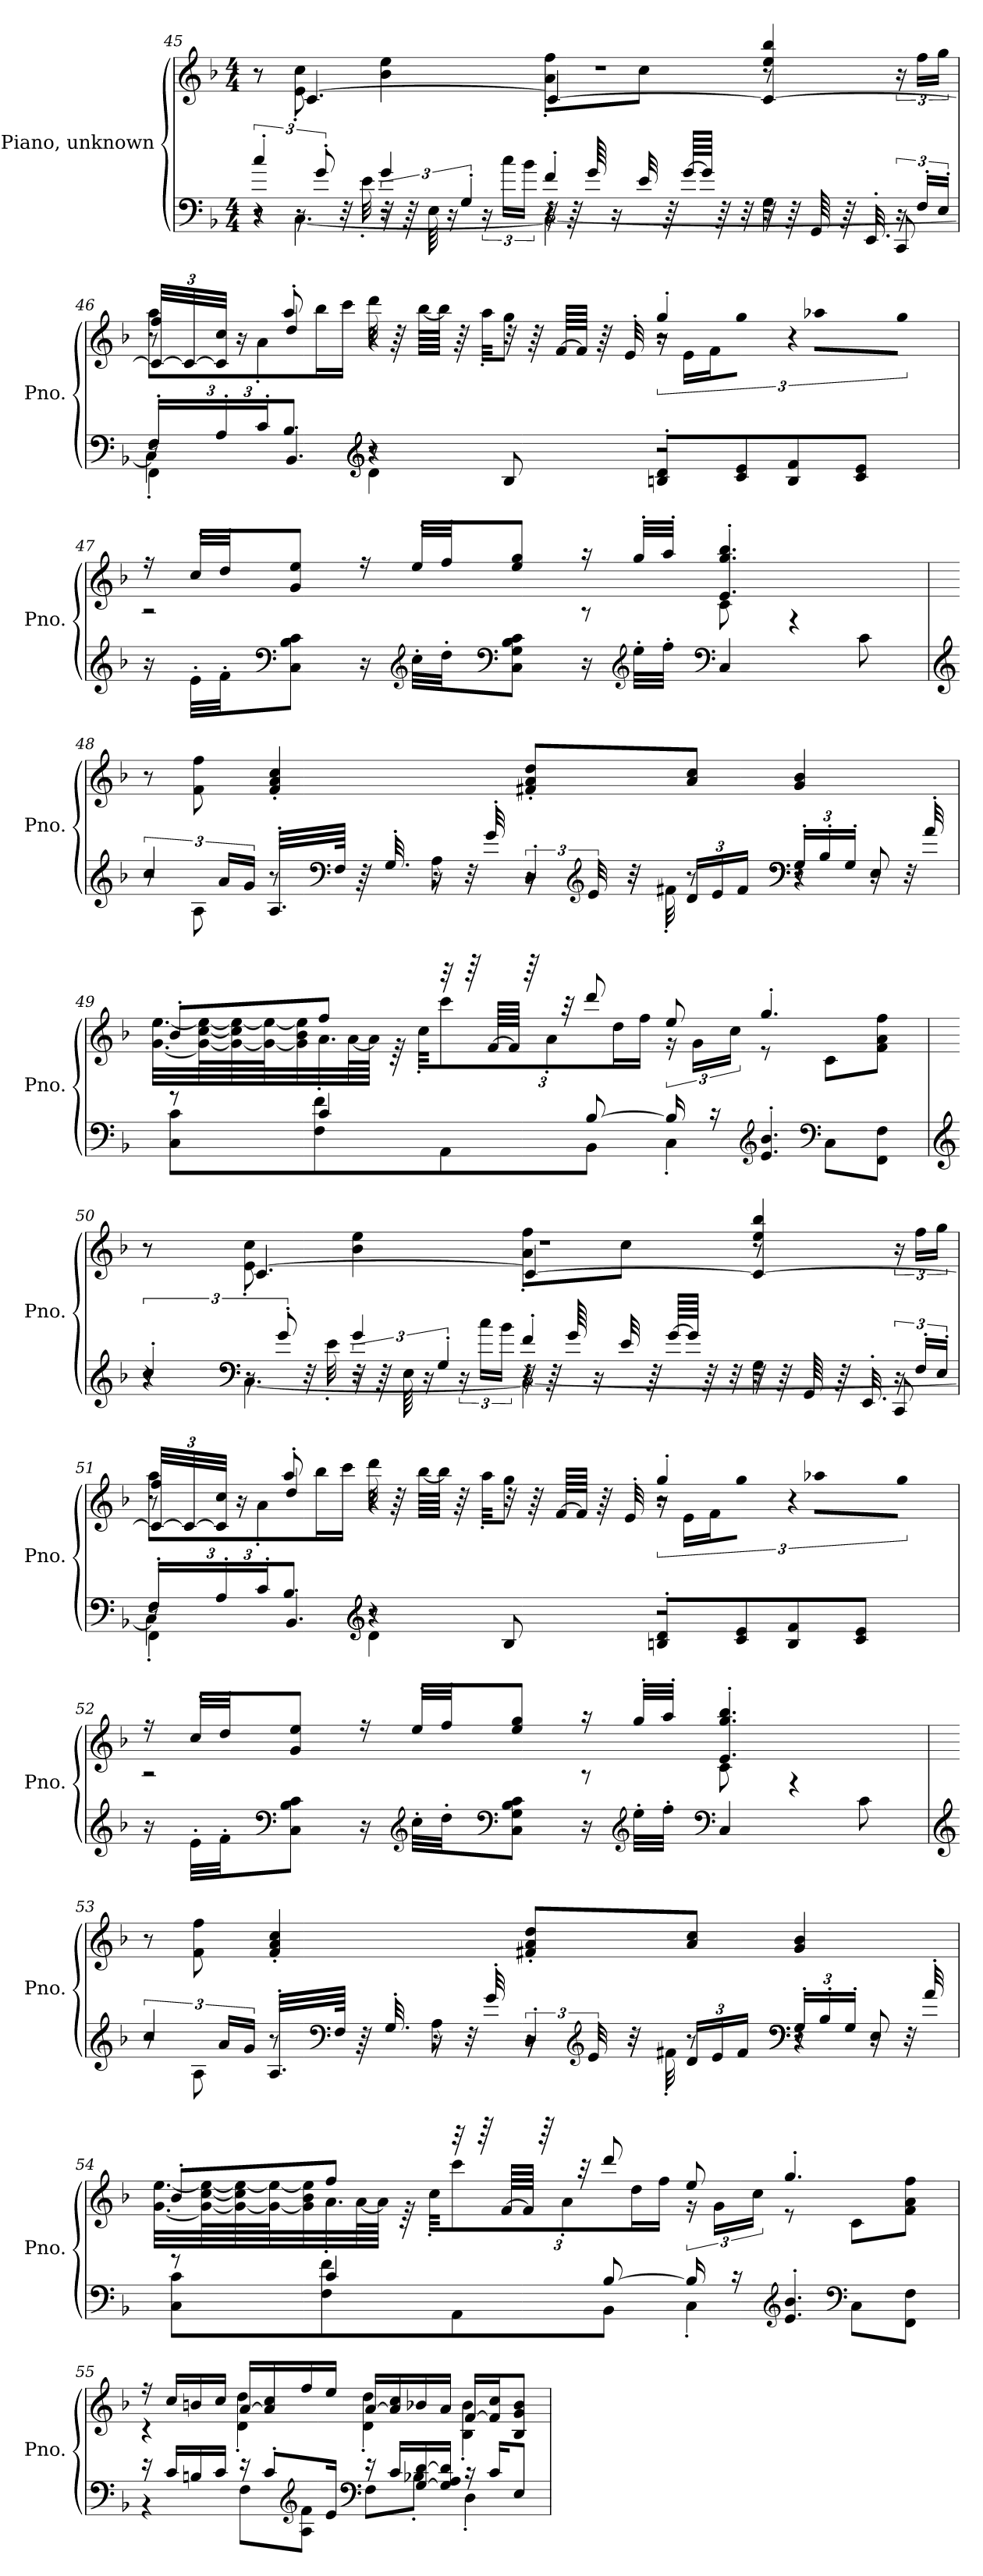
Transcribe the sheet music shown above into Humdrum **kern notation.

**kern	**kern
*part1	*part1
*staff2	*staff1
*I"Piano, unknown	*
*I'Pno.	*
!!LO:LB:g=z
*clefF4	*clefG2
*k[b-]	*k[b-]
*M4/4	*M4/4
=45	=45
*^	*^
*	*^	*	*^
*	*	*^	*	*	*
6cc'/	8r	4r	8r	1r	8r	8r
.	16r	.	[4.C\	.	8e\' 8cc\'	[4.c/
12g'/	.	.	.	.	.	.
.	32r	.	.	.	.	.
.	32e'\	.	.	.	.	.
12r	32r	4g/	.	.	4b-\ 4ee\	.
.	64r	.	.	.	.	.
.	64E\	.	.	.	.	.
.	16r	.	.	.	.	.
6G'/	.	.	.	.	.	.
.	24r	.	.	.	.	.
.	24cc\LL	.	.	.	.	.
.	24b-\JJ	.	.	.	.	.
32r	4r	4f'/	2C\_	.	8a\' 8ff\'L	4c/_
64r	.	.	.	.	.	.
64g/	.	.	.	.	.	.
16r	.	.	.	.	.	.
32e/	.	.	.	.	8cc\J	.
64r	.	.	.	.	.	.
[64g/LLLL	.	.	.	.	.	.
64g/JJJJ]	.	.	.	.	.	.
64r	.	.	.	.	.	.
32r	.	.	.	.	.	.
32r	4G\	8r	.	.	8r	4c/_ 4ee/ 4bb-/
64r	.	.	.	.	.	.
64GG/	.	.	.	.	.	.
64r	.	.	.	.	.	.
32.EE'/	.	.	.	.	.	.
24r	.	8CC/	.	.	24r	.
24F'/LL	.	.	.	.	24ff\LL	.
24E'/JJ	.	.	.	.	24gg\JJ	.
!!LO:LB:g=z	!!	!!
=46	=46	=46	=46	=46	=46	=46
*Xbrackettup	*	*	*	*	*Xbrackettup	*
24F'/LL	4FF'\	8r	4C\]	8r	12aa\L	48c/_ 48ff/LLL
.	.	.	.	.	.	48c/_
24A'/	.	.	.	.	.	48c/] 48cc/JJJ
.	.	.	.	.	.	16r
24c'/J	.	.	.	.	12a'\	.
8B-/J	.	4.BB-'/	.	8aa'/	.	4dd/
.	.	.	.	.	24bb-\L	.
.	.	.	.	.	24ccc\JJ	.
*clefG2	*	*	*	*	*	*
8r	4d\	.	4r	4r	32ddd\	.
.	.	.	.	.	64r	.
.	.	.	.	.	[64bb-\LLLL	.
.	.	.	.	.	64bb-\JJJJ]	.
.	.	.	.	.	64r	.
.	.	.	.	.	32aa'\KKL	.
8B-/	.	.	.	.	8gg\J	32r
.	.	.	.	.	.	64r
.	.	.	.	.	.	[64f/LLLL
.	.	.	.	.	.	64f/JJJJ]
.	.	.	.	.	.	64r
.	.	.	.	.	.	32e'/
*	*	*	*	*	*brackettup	*
8Bn/' 8d/'L	2r	2r	2r	4gg'/	24r	2r
.	.	.	.	.	24e\LL	.
.	.	.	.	.	24f\J	.
8c/ 8e/	.	.	.	.	8gg\J	.
8B/ 8f/	.	.	.	4r	8aa-X\L	.
8c/ 8e/J	.	.	.	.	8gg\J	.
*v	*v	*v	*v	*	*	*
*	*	*v	*v
!!LO:LB:g=z
=47	=47	=47
16r	16r	2r
32e'\LLL	32cc'/LLL	.
32f'\JJ	32dd'/JJ	.
*clefF4	*	*
8C\ 8B-\ 8c\J	8g/ 8ee/J	.
16r	16r	.
*clefG2	*	*
32cc'\LLL	32ee'/LLL	.
32dd'\JJ	32ff'/JJ	.
*clefF4	*	*
8C\ 8G\ 8B-\ 8c\J	8ee/ 8gg/J	.
16r	16r	8r
*clefG2	*	*
32ee'\LLL	32gg'/LLL	.
32ff'\JJJ	32aa'/JJJ	.
*clefF4	*	*
4C/	4.e/' 4.gg/' 4.bb-/'	8c\
.	.	4r
8c\	.	.
*	*v	*v
!!LO:LB:g=z
=48	=48
*clefG2	*
*brackettup	*
*^	*
*	*^	*
6cc/	8r	2r	8r
.	8A\	.	8f\ 8ff\
24a/LL	.	.	.
24g/JJ	.	.	.
32.A'/LLL	8r	.	4f/' 4a/' 4cc/'
*clefF4	*	*	*
64F/JJJk	.	.	.
64r	.	.	.
32.G'/	.	.	.
16r	8A\	.	.
32r	.	.	.
32g'/	.	.	.
24r	16r	4D'/	8f#X/' 8a/' 8dd/'L
*clefG2	*	*	*
48e/	.	.	.
16r	32r	.	.
.	32f#X'\	.	.
*Xbrackettup	*	*	*
24d/LL	8r	.	8a/ 8cc/J
24e/	.	.	.
24f#/JJ	.	.	.
*clefF4	*	*	*
24G'/LL	4r	8r	4g/ 4b-/
24B-'/	.	.	.
24G'/JJ	.	.	.
16r	.	8E/	.
32r	.	.	.
32a'/	.	.	.
*	*v	*v	*
!!LO:LB:g=z
=49	=49	=49
*	*	*^
8r	8C\ 8c\L	8b-'/L	[32.g\ [32.ee\LLL
.	.	.	64g\_ [64cc\ 64ee\_L
.	.	.	64g\_ 64cc\] 64ee\_
.	.	.	64g\_ 64ee\_J
.	.	.	32g\] 32b-\ 32ee\]
4c/	8F\ 8f\	8ff/J	32.a'\
.	.	.	[64a\L
.	.	.	64a\JJJJ]
.	.	.	64r
.	.	.	32cc'\KKL
*	*	*	*Xbrackettup
.	8AA\	32r	12ccc\
.	.	64r	.
.	.	[64f/LLLL	.
.	.	64f/JJJJ]	.
.	.	64r	.
.	.	.	12a'\
.	.	32r	.
[8B-/	8BB-\J	8ddd/	.
.	.	.	24dd\L
.	.	.	24ff\JJ
*	*	*	*brackettup
16B-/]	4C'\	8ee/	24r
.	.	.	24g\LL
16r	.	.	.
.	.	.	24cc\JJ
*clefG2	*	*	*
4.e/' 4.b-/'	.	4.gg'/	8r
*clefF4	*	*	*
.	8C\L	.	8c\L
.	8FF\ 8F\J	.	8f\ 8a\ 8ff\J
*v	*v	*	*
*	*v	*v
!!LO:PB:g=z
=50	=50
*clefG2	*
*brackettup	*
*^	*^
*	*^	*	*^
*	*	*^	*	*	*
6cc'/	8r	4r	8r	1r	8r	8r
*clefF4	*	*	*	*	*	*
.	16r	.	[4.C\	.	8e\' 8cc\'	[4.c/
12g'/	.	.	.	.	.	.
.	32r	.	.	.	.	.
.	32e'\	.	.	.	.	.
12r	32r	4g/	.	.	4b-\ 4ee\	.
.	64r	.	.	.	.	.
.	64E\	.	.	.	.	.
.	16r	.	.	.	.	.
6G'/	.	.	.	.	.	.
.	24r	.	.	.	.	.
.	24cc\LL	.	.	.	.	.
.	24b-\JJ	.	.	.	.	.
32r	4r	4f'/	2C\_	.	8a\' 8ff\'L	4c/_
64r	.	.	.	.	.	.
64g/	.	.	.	.	.	.
16r	.	.	.	.	.	.
32e/	.	.	.	.	8cc\J	.
64r	.	.	.	.	.	.
[64g/LLLL	.	.	.	.	.	.
64g/JJJJ]	.	.	.	.	.	.
64r	.	.	.	.	.	.
32r	.	.	.	.	.	.
32r	4G\	8r	.	.	8r	4c/_ 4ee/ 4bb-/
64r	.	.	.	.	.	.
64GG/	.	.	.	.	.	.
64r	.	.	.	.	.	.
32.EE'/	.	.	.	.	.	.
24r	.	8CC/	.	.	24r	.
24F'/LL	.	.	.	.	24ff\LL	.
24E'/JJ	.	.	.	.	24gg\JJ	.
!!LO:LB:g=z	!!	!!
=51	=51	=51	=51	=51	=51	=51
*Xbrackettup	*	*	*	*	*Xbrackettup	*
24F'/LL	4FF'\	8r	4C\]	8r	12aa\L	48c/_ 48ff/LLL
.	.	.	.	.	.	48c/_
24A'/	.	.	.	.	.	48c/] 48cc/JJJ
.	.	.	.	.	.	16r
24c'/J	.	.	.	.	12a'\	.
8B-/J	.	4.BB-'/	.	8aa'/	.	4dd/
.	.	.	.	.	24bb-\L	.
.	.	.	.	.	24ccc\JJ	.
*clefG2	*	*	*	*	*	*
8r	4d\	.	4r	4r	32ddd\	.
.	.	.	.	.	64r	.
.	.	.	.	.	[64bb-\LLLL	.
.	.	.	.	.	64bb-\JJJJ]	.
.	.	.	.	.	64r	.
.	.	.	.	.	32aa'\KKL	.
8B-/	.	.	.	.	8gg\J	32r
.	.	.	.	.	.	64r
.	.	.	.	.	.	[64f/LLLL
.	.	.	.	.	.	64f/JJJJ]
.	.	.	.	.	.	64r
.	.	.	.	.	.	32e'/
*	*	*	*	*	*brackettup	*
8Bn/' 8d/'L	2r	2r	2r	4gg'/	24r	2r
.	.	.	.	.	24e\LL	.
.	.	.	.	.	24f\J	.
8c/ 8e/	.	.	.	.	8gg\J	.
8B/ 8f/	.	.	.	4r	8aa-X\L	.
8c/ 8e/J	.	.	.	.	8gg\J	.
*v	*v	*v	*v	*	*	*
*	*	*v	*v
!!LO:LB:g=z
=52	=52	=52
16r	16r	2r
32e'\LLL	32cc'/LLL	.
32f'\JJ	32dd'/JJ	.
*clefF4	*	*
8C\ 8B-\ 8c\J	8g/ 8ee/J	.
16r	16r	.
*clefG2	*	*
32cc'\LLL	32ee'/LLL	.
32dd'\JJ	32ff'/JJ	.
*clefF4	*	*
8C\ 8G\ 8B-\ 8c\J	8ee/ 8gg/J	.
16r	16r	8r
*clefG2	*	*
32ee'\LLL	32gg'/LLL	.
32ff'\JJJ	32aa'/JJJ	.
*clefF4	*	*
4C/	4.e/' 4.gg/' 4.bb-/'	8c\
.	.	4r
8c\	.	.
*	*v	*v
!!LO:LB:g=z
=53	=53
*clefG2	*
*brackettup	*
*^	*
*	*^	*
6cc/	8r	2r	8r
.	8A\	.	8f\ 8ff\
24a/LL	.	.	.
24g/JJ	.	.	.
32.A'/LLL	8r	.	4f/' 4a/' 4cc/'
*clefF4	*	*	*
64F/JJJk	.	.	.
64r	.	.	.
32.G'/	.	.	.
16r	8A\	.	.
32r	.	.	.
32g'/	.	.	.
24r	16r	4D'/	8f#X/' 8a/' 8dd/'L
*clefG2	*	*	*
48e/	.	.	.
16r	32r	.	.
.	32f#X'\	.	.
*Xbrackettup	*	*	*
24d/LL	8r	.	8a/ 8cc/J
24e/	.	.	.
24f#/JJ	.	.	.
*clefF4	*	*	*
24G'/LL	4r	8r	4g/ 4b-/
24B-'/	.	.	.
24G'/JJ	.	.	.
16r	.	8E/	.
32r	.	.	.
32a'/	.	.	.
*	*v	*v	*
!!LO:LB:g=z
=54	=54	=54
*	*	*^
8r	8C\ 8c\L	8b-'/L	[32.g\ [32.ee\LLL
.	.	.	64g\_ [64cc\ 64ee\_L
.	.	.	64g\_ 64cc\] 64ee\_
.	.	.	64g\_ 64ee\_J
.	.	.	32g\] 32b-\ 32ee\]
4c/	8F\ 8f\	8ff/J	32.a'\
.	.	.	[64a\L
.	.	.	64a\JJJJ]
.	.	.	64r
.	.	.	32cc'\KKL
*	*	*	*Xbrackettup
.	8AA\	32r	12ccc\
.	.	64r	.
.	.	[64f/LLLL	.
.	.	64f/JJJJ]	.
.	.	64r	.
.	.	.	12a'\
.	.	32r	.
[8B-/	8BB-\J	8ddd/	.
.	.	.	24dd\L
.	.	.	24ff\JJ
*	*	*	*brackettup
16B-/]	4C'\	8ee/	24r
.	.	.	24g\LL
16r	.	.	.
.	.	.	24cc\JJ
*clefG2	*	*	*
4.e/' 4.b-/'	.	4.gg'/	8r
*clefF4	*	*	*
.	8C\L	.	8c\L
.	8FF\ 8F\J	.	8f\ 8a\ 8ff\J
!!LO:LB:g=z	!!
=55	=55	=55	=55
16r	4r	16r	4r
16c/LL	.	16cc/LL	.
16Bn/	.	16bn/	.
16c/JJ	.	16cc/JJ	.
16r	8F\L	[16a/LL	4d\' 4dd\'
8c'/L	.	16a/] 16cc/	.
*clefG2	*	*	*
.	8A\ 8f\J	16ff/	.
16e/Jk	.	16ee/JJ	.
*clefF4	*	*	*
16r	8F\L	[16a/LL	4d\' 4dd\'
16c/LL	.	16a/] 16cc/	.
[16G/ [16d/	8B-X'\J	16b-X/	.
16G/] 16A/ 16d/]JJ	.	16a/JJ	.
16r	4D'\	[16f/LL	4B-\' 4b-\'
16c/KL	.	16f/] 16cc/J	.
8E/J	.	8B-/ 8g/ 8b-/J	.
*v	*v	*	*
*	*v	*v
=	=
*-	*-
